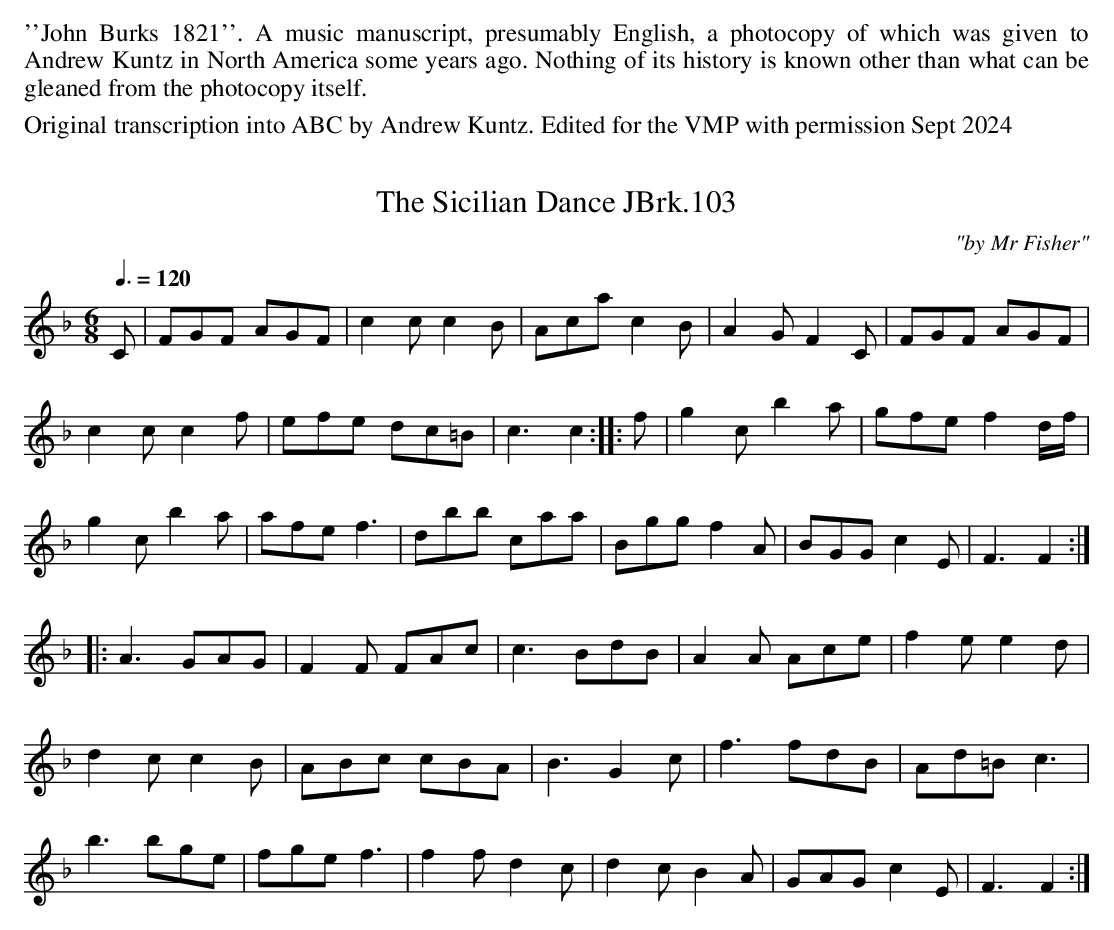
X:1
T:Sicilian Dance JBrk.103, The
Q:3/8=120
C:"by Mr Fisher"
M:6/8
L:1/8
K:F
C|FGF AGF|c2c c2B|Aca c2B|A2G F2C|FGF AGF|
c2c c2f|efe dc=B|c3 c2::f|g2c b2a|gfe f2 d/f/|
g2c b2a|afe f3|dbb caa|Bgg f2 A|BGG c2E|F3 F2:|
|:A3 GAG|F2F FAc|c3 BdB|A2A Ace|f2e e2d|
d2c c2B|ABc cBA|B3 G2c|f3 fdB|Ad=B c3|
b3 bge|fge f3|f2f d2c|d2c B2A|GAG c2E|F3 F2:|
